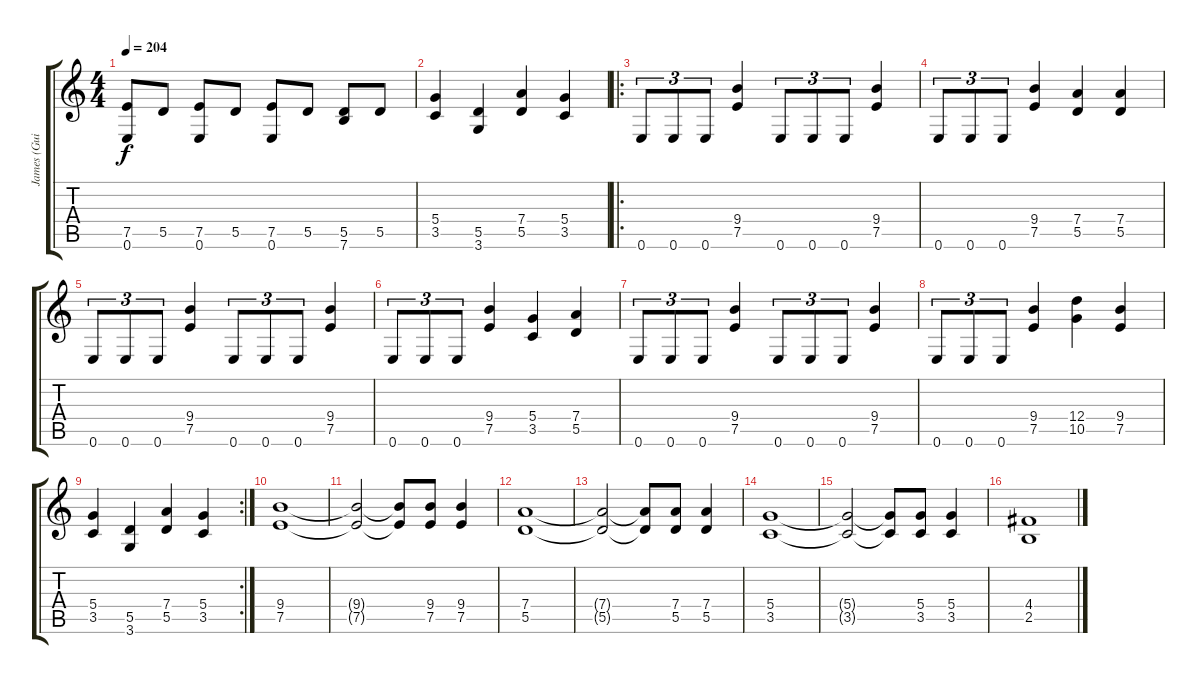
\track ("James (Guitar 1)" "James (Gui") {instrument distortionguitar}
\staff {score tabs}
\tuning (E4 B3 G3 D3 A2 E2) {hide}
\ts (4 4)
\tempo 204
\clef g2
\ks c
(7.5 0.6).8{dy f} 5.5.8 (7.5 0.6).8 5.5.8 (7.5 0.6).8 5.5.8 (5.5 7.6).8 5.5.8 |
(5.4 3.5).4 (5.5 3.6).4 (7.4 5.5).4 (5.4 3.5).4 |
\ro
0.6.8{tu (3 2)} 0.6.8{tu (3 2)} 0.6.8{tu (3 2)} (9.4 7.5).4 0.6.8{tu (3 2)} 0.6.8{tu (3 2)} 0.6.8{tu (3 2)} (9.4 7.5).4 |
0.6.8{tu (3 2)} 0.6.8{tu (3 2)} 0.6.8{tu (3 2)} (9.4 7.5).4 (7.4 5.5).4 (7.4 5.5).4 |
0.6.8{tu (3 2)} 0.6.8{tu (3 2)} 0.6.8{tu (3 2)} (9.4 7.5).4 0.6.8{tu (3 2)} 0.6.8{tu (3 2)} 0.6.8{tu (3 2)} (9.4 7.5).4 |
0.6.8{tu (3 2)} 0.6.8{tu (3 2)} 0.6.8{tu (3 2)} (9.4 7.5).4 (5.4 3.5).4 (7.4 5.5).4 |
0.6.8{tu (3 2)} 0.6.8{tu (3 2)} 0.6.8{tu (3 2)} (9.4 7.5).4 0.6.8{tu (3 2)} 0.6.8{tu (3 2)} 0.6.8{tu (3 2)} (9.4 7.5).4 |
0.6.8{tu (3 2)} 0.6.8{tu (3 2)} 0.6.8{tu (3 2)} (9.4 7.5).4 (12.4 10.5).4 (9.4 7.5).4 |
\rc 2
(5.4 3.5).4 (5.5 3.6).4 (7.4 5.5).4 (5.4 3.5).4 |
(9.4 7.5).1 |
(9.4{t} 7.5{t}).2 (9.4{t} 7.5{t}).8 (9.4 7.5).8 (9.4 7.5).4 |
(7.4 5.5).1 |
(7.4{t} 5.5{t}).2 (7.4{t} 5.5{t}).8 (7.4 5.5).8 (7.4 5.5).4 |
(5.4 3.5).1 |
(5.4{t} 3.5{t}).2 (5.4{t} 3.5{t}).8 (5.4 3.5).8 (5.4 3.5).4 |
(4.4 2.5).1
